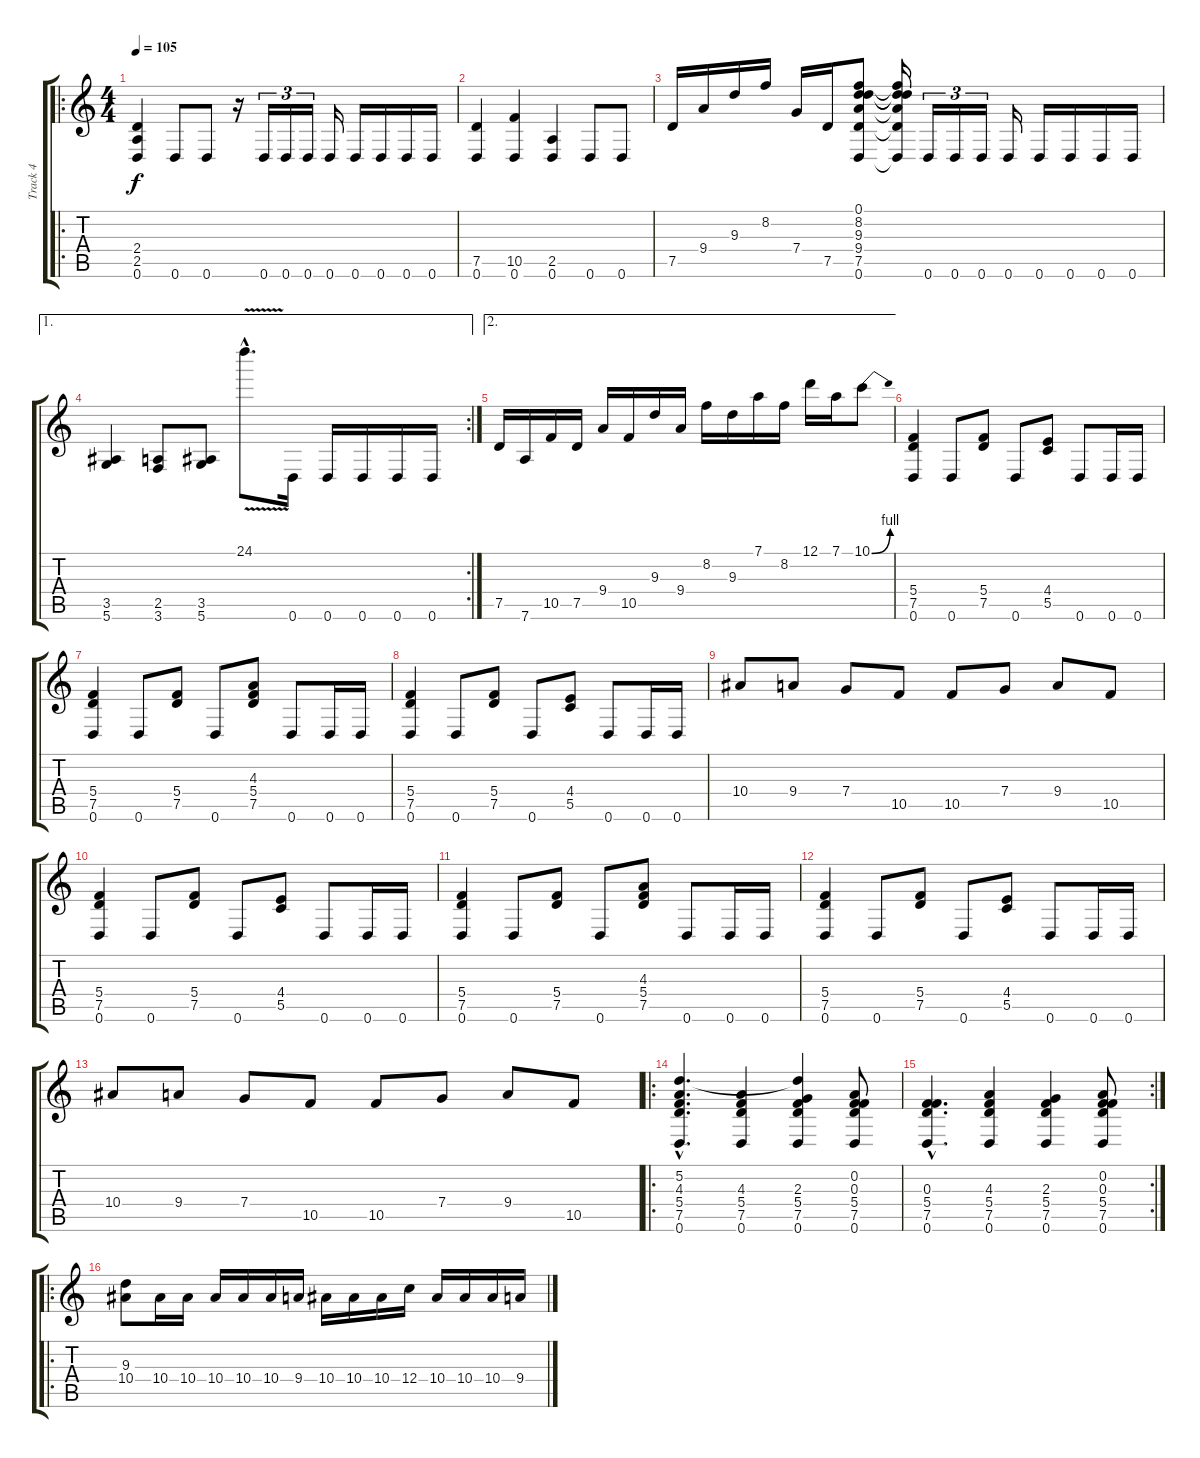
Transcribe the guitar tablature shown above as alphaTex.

\track ("Track 4" "Track 4") {instrument overdrivenguitar}
\staff {score tabs}
\tuning (D4 A3 F3 C3 G2 D2) {hide}
\ro
\ts (4 4)
\tempo 105
\clef g2
\ks c
(2.4 2.5 0.6).4{dy f} 0.6.8 0.6.8 r.16 0.6.16{tu (3 2)} 0.6.16{tu (3 2)} 0.6.16{tu (3 2)} 0.6.16 0.6.16 0.6.16 0.6.16 0.6.16 |
(7.5 0.6).4 (10.5 0.6).4 (2.5 0.6).4 0.6.8 0.6.8 |
7.5.16 9.4.16 9.3.16 8.2.16 7.4.16 7.5.16 (0.1 8.2 9.3 9.4 7.5 0.6).8 (0.1{t} 8.2{t} 9.3{t} 9.4{t} 7.5{t} 0.6{t}).16 0.6.16{tu (3 2)} 0.6.16{tu (3 2)} 0.6.16{tu (3 2)} 0.6.16 0.6.16 0.6.16 0.6.16 0.6.16 |
\ae 1
\rc 2
(3.5 5.6).4 (2.5 3.6).8 (3.5 5.6).8 24.1{v hac}.8{d} 0.6.16 0.6.16 0.6.16 0.6.16 0.6.16 |
\ae 2
7.5.16 7.6.16 10.5.16 7.5.16 9.4.16 10.5.16 9.3.16 9.4.16 8.2.16 9.3.16 7.1.16 8.2.16 12.1.16 7.1.16 10.1{be (bend 0 0 60 4)}.8 |
(5.4 7.5 0.6).4 0.6.8 (5.4 7.5).8 0.6.8 (4.4 5.5).8 0.6.8 0.6.16 0.6.16 |
(5.4 7.5 0.6).4 0.6.8 (5.4 7.5).8 0.6.8 (4.3 5.4 7.5).8 0.6.8 0.6.16 0.6.16 |
(5.4 7.5 0.6).4 0.6.8 (5.4 7.5).8 0.6.8 (4.4 5.5).8 0.6.8 0.6.16 0.6.16 |
10.4.8 9.4.8 7.4.8 10.5.8 10.5.8 7.4.8 9.4.8 10.5.8 |
(5.4 7.5 0.6).4 0.6.8 (5.4 7.5).8 0.6.8 (4.4 5.5).8 0.6.8 0.6.16 0.6.16 |
(5.4 7.5 0.6).4 0.6.8 (5.4 7.5).8 0.6.8 (4.3 5.4 7.5).8 0.6.8 0.6.16 0.6.16 |
(5.4 7.5 0.6).4 0.6.8 (5.4 7.5).8 0.6.8 (4.4 5.5).8 0.6.8 0.6.16 0.6.16 |
10.4.8 9.4.8 7.4.8 10.5.8 10.5.8 7.4.8 9.4.8 10.5.8 |
\ro
(5.2{hac} 4.3{hac} 5.4{hac} 7.5{hac} 0.6{hac}).4{d} (4.3 5.4 7.5 0.6).4 (5.2{t} 2.3 5.4 7.5 0.6).4 (0.2 0.3 5.4 7.5 0.6).8 |
\rc 2
(0.3{hac} 5.4{hac} 7.5{hac} 0.6{hac}).4{d} (4.3 5.4 7.5 0.6).4 (2.3 5.4 7.5 0.6).4 (0.2 0.3 5.4 7.5 0.6).8 |
\ro
(9.3 10.4).8 10.4.16 10.4.16 10.4.16 10.4.16 10.4.16 9.4.16 10.4.16 10.4.16 10.4.16 12.4.16 10.4.16 10.4.16 10.4.16 9.4.16
